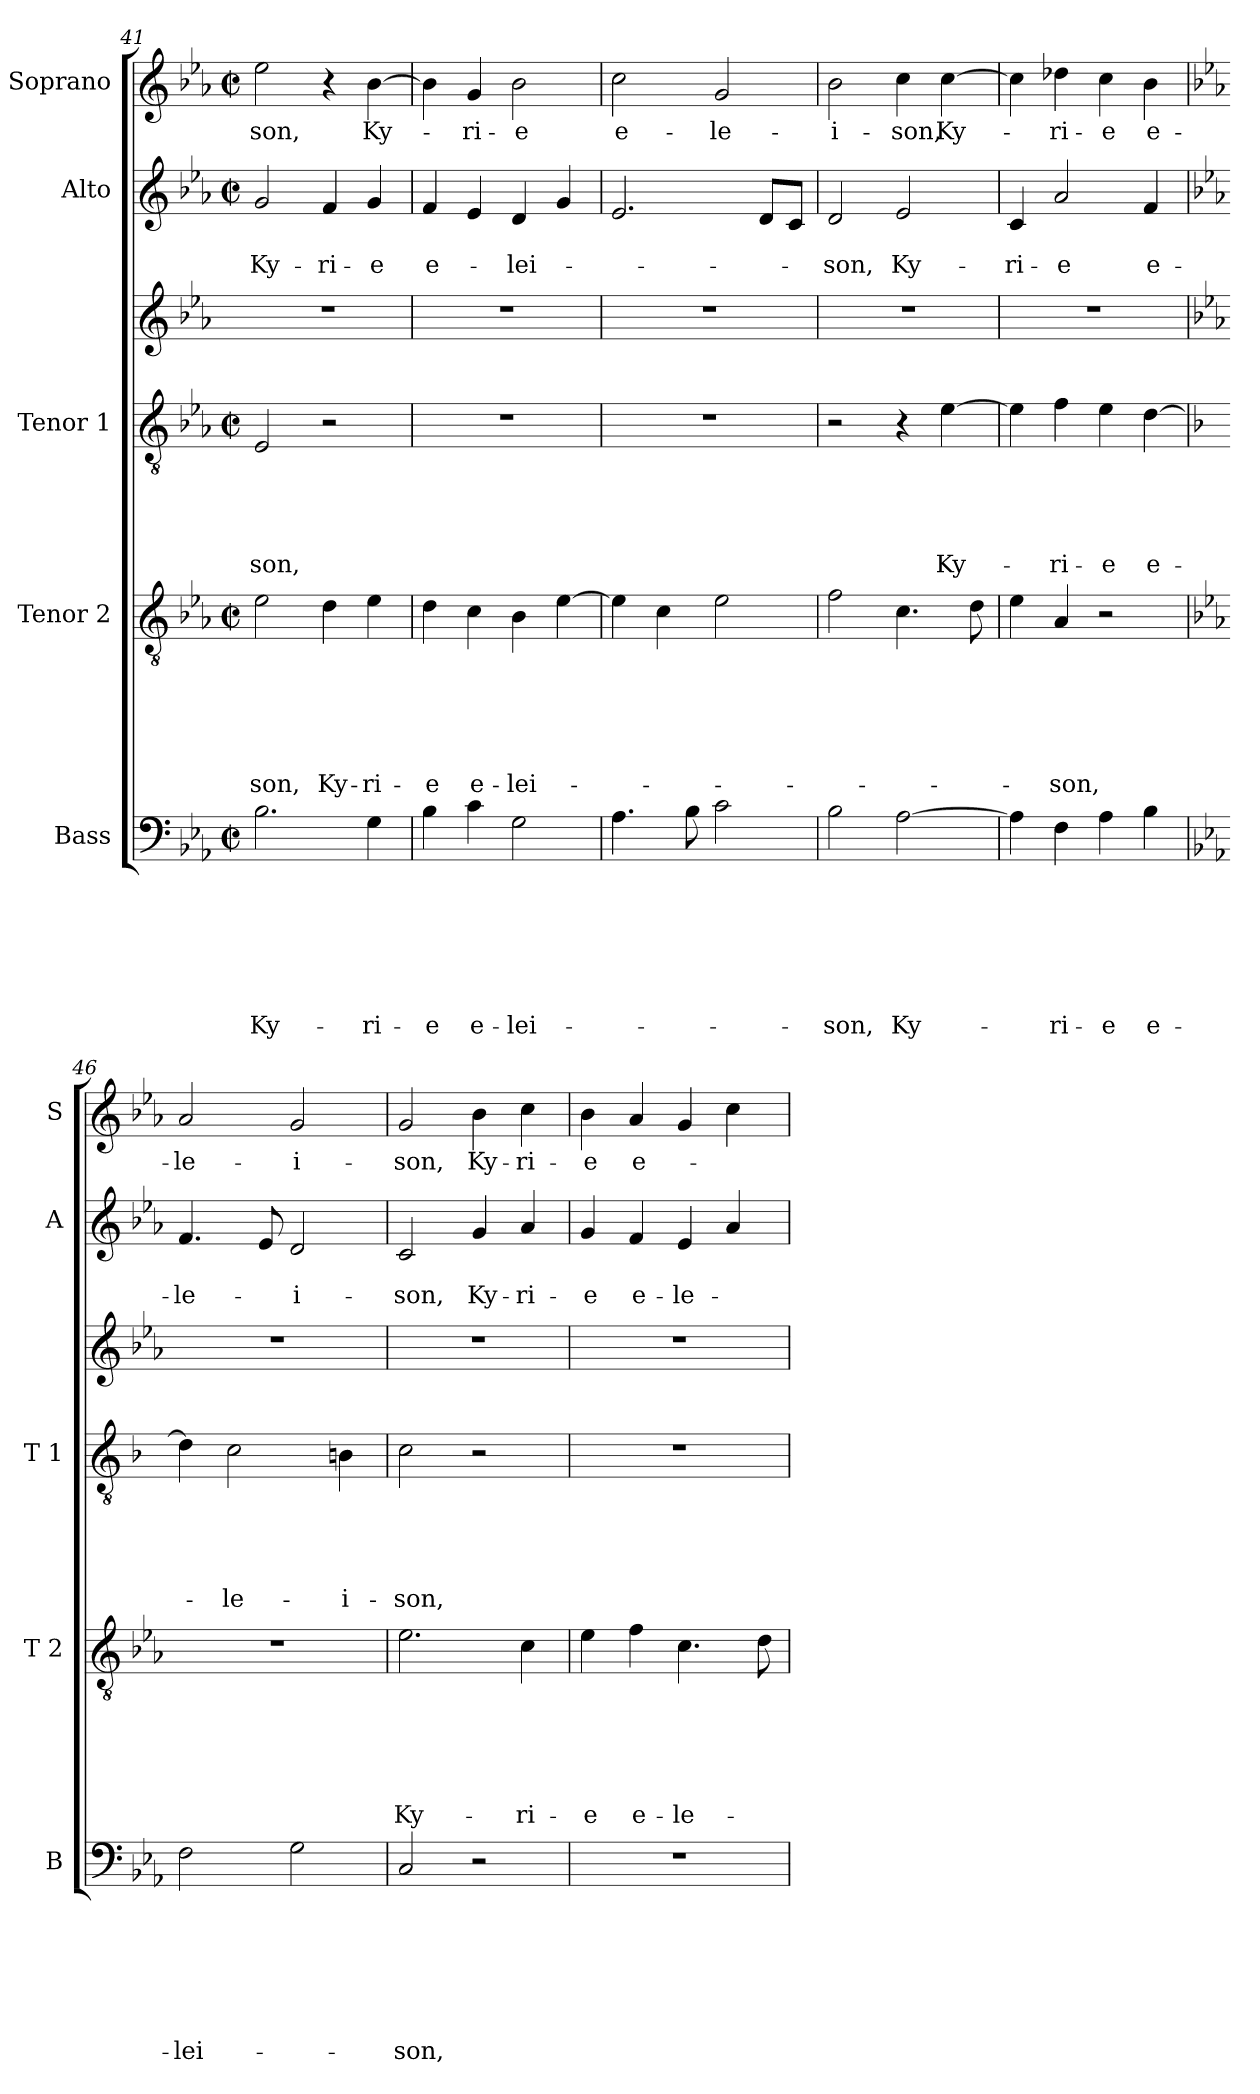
**kern	**text	**text	**text	**text	**text	**text	**text	**kern	**text	**text	**text	**text	**text	**text	**kern	**text	**text	**text	**text	**text	**kern	**kern	**text	**text	**kern	**text
*part6	*part6	*part6	*part6	*part6	*part6	*part6	*part6	*part5	*part5	*part5	*part5	*part5	*part5	*part5	*part4	*part4	*part4	*part4	*part4	*part4	*part3	*part2	*part2	*part2	*part1	*part1
*staff6	*staff6	*staff6	*staff6	*staff6	*staff6	*staff6	*staff6	*staff5	*staff5	*staff5	*staff5	*staff5	*staff5	*staff5	*staff4	*staff4	*staff4	*staff4	*staff4	*staff4	*staff3	*staff2	*staff2	*staff2	*staff1	*staff1
*I"Bass	*	*	*	*	*	*	*	*I"Tenor 2	*	*	*	*	*	*	*I"Tenor 1	*	*	*	*	*	*	*I"Alto	*	*	*I"Soprano	*
*I'B	*	*	*	*	*	*	*	*I'T 2	*	*	*	*	*	*	*I'T 1	*	*	*	*	*	*	*I'A	*	*	*I'S	*
*clefF4	*	*	*	*	*	*	*	*clefGv2	*	*	*	*	*	*	*clefGv2	*	*	*	*	*	*clefG2	*clefG2	*	*	*clefG2	*
*k[b-e-a-]	*	*	*	*	*	*	*	*k[b-e-a-]	*	*	*	*	*	*	*k[b-e-a-]	*	*	*	*	*	*k[b-e-a-]	*k[b-e-a-]	*	*	*k[b-e-a-]	*
*E-:	*	*	*	*	*	*	*	*E-:	*	*	*	*	*	*	*E-:	*	*	*	*	*	*E-:	*E-:	*	*	*E-:	*
*M2/2	*	*	*	*	*	*	*	*M2/2	*	*	*	*	*	*	*M2/2	*	*	*	*	*	*	*M2/2	*	*	*M2/2	*
*met(c|)	*	*	*	*	*	*	*	*met(c|)	*	*	*	*	*	*	*met(c|)	*	*	*	*	*	*	*met(c|)	*	*	*met(c|)	*
=41	=41	=41	=41	=41	=41	=41	=41	=41	=41	=41	=41	=41	=41	=41	=41	=41	=41	=41	=41	=41	=41	=41	=41	=41	=41	=41
!	!	!	!	!	!	!	!LO:LY:b	!	!	!	!	!	!	!LO:LY:b	!	!	!	!	!	!LO:LY:b	!	!	!	!LO:LY:b	!	!LO:LY:b
2.B-\	.	.	.	.	.	.	Ky-	2e-\	.	.	.	.	.	-son,	2E-/	.	.	.	.	-son,	1r	2g/	.	Ky-	2ee-\	-son,
!	!	!	!	!	!	!	!	!	!	!	!	!	!	!LO:LY:b	!	!	!	!	!	!	!	!	!	!LO:LY:b	!	!
.	.	.	.	.	.	.	.	4d\	.	.	.	.	.	Ky-	2r	.	.	.	.	.	.	4f/	.	-ri-	4r	.
!	!	!	!	!	!	!	!LO:LY:b	!	!	!	!	!	!	!LO:LY:b	!	!	!	!	!	!	!	!	!	!LO:LY:b	!	!LO:LY:b
4G\	.	.	.	.	.	.	-ri-	4e-\	.	.	.	.	.	-ri-	.	.	.	.	.	.	.	4g/	.	-e	[>4b-\	Ky-
=42	=42	=42	=42	=42	=42	=42	=42	=42	=42	=42	=42	=42	=42	=42	=42	=42	=42	=42	=42	=42	=42	=42	=42	=42	=42	=42
!	!	!	!	!	!	!	!LO:LY:b	!	!	!	!	!	!	!LO:LY:b	!	!	!	!	!	!	!	!	!	!LO:LY:b	!	!
4B-\	.	.	.	.	.	.	-e	4d\	.	.	.	.	.	-e	1r	.	.	.	.	.	1r	4f/	.	e-	4b-\]	.
!	!	!	!	!	!	!	!LO:LY:b	!	!	!	!	!	!	!LO:LY:b	!	!	!	!	!	!	!	!	!	!	!	!LO:LY:b
4c\	.	.	.	.	.	.	e-	4c\	.	.	.	.	.	e-	.	.	.	.	.	.	.	4e-/	.	.	4g/	-ri-
!	!	!	!	!	!	!	!LO:LY:b	!	!	!	!	!	!	!LO:LY:b	!	!	!	!	!	!	!	!	!	!LO:LY:b	!	!LO:LY:b
2G\	.	.	.	.	.	.	-lei-	4B-\	.	.	.	.	.	-lei-	.	.	.	.	.	.	.	4d/	.	-lei-	2b-\	-e
.	.	.	.	.	.	.	.	[<4e-\	.	.	.	.	.	.	.	.	.	.	.	.	.	4g/	.	.	.	.
!!LO:LB:g=z
=43	=43	=43	=43	=43	=43	=43	=43	=43	=43	=43	=43	=43	=43	=43	=43	=43	=43	=43	=43	=43	=43	=43	=43	=43	=43	=43
!	!	!	!	!	!	!	!	!	!	!	!	!	!	!	!	!	!	!	!	!	!	!	!	!	!	!LO:LY:b
4.A-\	.	.	.	.	.	.	.	4e-\]	.	.	.	.	.	.	1r	.	.	.	.	.	1r	2.e-/	.	.	2cc\	e-
.	.	.	.	.	.	.	.	4c\	.	.	.	.	.	.	.	.	.	.	.	.	.	.	.	.	.	.
8B-\	.	.	.	.	.	.	.	.	.	.	.	.	.	.	.	.	.	.	.	.	.	.	.	.	.	.
!	!	!	!	!	!	!	!	!	!	!	!	!	!	!	!	!	!	!	!	!	!	!	!	!	!	!LO:LY:b
2c\	.	.	.	.	.	.	.	2e-\	.	.	.	.	.	.	.	.	.	.	.	.	.	.	.	.	2g/	-le-
.	.	.	.	.	.	.	.	.	.	.	.	.	.	.	.	.	.	.	.	.	.	8d/L	.	.	.	.
.	.	.	.	.	.	.	.	.	.	.	.	.	.	.	.	.	.	.	.	.	.	8c/J	.	.	.	.
=44	=44	=44	=44	=44	=44	=44	=44	=44	=44	=44	=44	=44	=44	=44	=44	=44	=44	=44	=44	=44	=44	=44	=44	=44	=44	=44
!	!	!	!	!	!	!	!LO:LY:b	!	!	!	!	!	!	!	!	!	!	!	!	!	!	!	!	!LO:LY:b	!	!LO:LY:b
2B-\	.	.	.	.	.	.	-son,	2f\	.	.	.	.	.	.	2r	.	.	.	.	.	1r	2d/	.	-son,	2b-\	-i-
!	!	!	!	!	!	!	!LO:LY:b	!	!	!	!	!	!	!	!	!	!	!	!	!	!	!	!	!LO:LY:b	!	!LO:LY:b
[>2A-\	.	.	.	.	.	.	Ky-	4.c\	.	.	.	.	.	.	4r	.	.	.	.	.	.	2e-/	.	Ky-	4cc\	-son,
!	!	!	!	!	!	!	!	!	!	!	!	!	!	!	!	!	!	!	!	!LO:LY:b	!	!	!	!	!	!LO:LY:b
.	.	.	.	.	.	.	.	.	.	.	.	.	.	.	[>4e-\	.	.	.	.	Ky-	.	.	.	.	[>4cc\	Ky-
.	.	.	.	.	.	.	.	8d\	.	.	.	.	.	.	.	.	.	.	.	.	.	.	.	.	.	.
=45	=45	=45	=45	=45	=45	=45	=45	=45	=45	=45	=45	=45	=45	=45	=45	=45	=45	=45	=45	=45	=45	=45	=45	=45	=45	=45
!	!	!	!	!	!	!	!	!	!	!	!	!	!	!	!	!	!	!	!	!	!	!	!	!LO:LY:b	!	!
4A-\]	.	.	.	.	.	.	.	4e-\	.	.	.	.	.	.	4e-\]	.	.	.	.	.	1r	4c/	.	-ri-	4cc\]	.
!	!	!	!	!	!	!	!LO:LY:b	!	!	!	!	!	!	!LO:LY:b	!	!	!	!	!	!LO:LY:b	!	!	!	!LO:LY:b	!	!LO:LY:b
4F\	.	.	.	.	.	.	-ri-	4A-/	.	.	.	.	.	-son,	4f\	.	.	.	.	-ri-	.	2a-/	.	-e	4dd-X\	-ri-
!	!	!	!	!	!	!	!LO:LY:b	!	!	!	!	!	!	!	!	!	!	!	!	!LO:LY:b	!	!	!	!	!	!LO:LY:b
4A-\	.	.	.	.	.	.	-e	2r	.	.	.	.	.	.	4e-\	.	.	.	.	-e	.	.	.	.	4cc\	-e
!	!	!	!	!	!	!	!LO:LY:b	!	!	!	!	!	!	!	!	!	!	!	!	!LO:LY:b	!	!	!	!LO:LY:b	!	!LO:LY:b
4B-\	.	.	.	.	.	.	e-	.	.	.	.	.	.	.	[>4d\	.	.	.	.	e-	.	4f/	.	e-	4b-\	e-
=46	=46	=46	=46	=46	=46	=46	=46	=46	=46	=46	=46	=46	=46	=46	=46	=46	=46	=46	=46	=46	=46	=46	=46	=46	=46	=46
*	*	*	*	*	*	*	*	*	*	*	*	*	*	*	*k[b-]	*	*	*	*	*	*	*	*	*	*	*
*	*	*	*	*	*	*	*	*	*	*	*	*	*	*	*F:	*	*	*	*	*	*	*	*	*	*	*
!	!	!	!	!	!	!	!LO:LY:b	!	!	!	!	!	!	!	!	!	!	!	!	!	!	!	!	!LO:LY:b	!	!LO:LY:b
2F\	.	.	.	.	.	.	-lei-	1r	.	.	.	.	.	.	4d\]	.	.	.	.	.	1r	4.f/	.	-le-	2a-/	-le-
!	!	!	!	!	!	!	!	!	!	!	!	!	!	!	!	!	!	!	!	!LO:LY:b	!	!	!	!	!	!
.	.	.	.	.	.	.	.	.	.	.	.	.	.	.	2c\	.	.	.	.	-le-	.	.	.	.	.	.
.	.	.	.	.	.	.	.	.	.	.	.	.	.	.	.	.	.	.	.	.	.	8e-/	.	.	.	.
!	!	!	!	!	!	!	!	!	!	!	!	!	!	!	!	!	!	!	!	!	!	!	!	!LO:LY:b	!	!LO:LY:b
2G\	.	.	.	.	.	.	.	.	.	.	.	.	.	.	.	.	.	.	.	.	.	2d/	.	-i-	2g/	-i-
!	!	!	!	!	!	!	!	!	!	!	!	!	!	!	!	!	!	!	!	!LO:LY:b	!	!	!	!	!	!
.	.	.	.	.	.	.	.	.	.	.	.	.	.	.	4Bn\	.	.	.	.	-i-	.	.	.	.	.	.
=47	=47	=47	=47	=47	=47	=47	=47	=47	=47	=47	=47	=47	=47	=47	=47	=47	=47	=47	=47	=47	=47	=47	=47	=47	=47	=47
!	!	!	!	!	!	!	!LO:LY:b	!	!	!	!	!	!	!LO:LY:b	!	!	!	!	!	!LO:LY:b	!	!	!	!LO:LY:b	!	!LO:LY:b
2C/	.	.	.	.	.	.	-son,	2.e-\	.	.	.	.	.	Ky-	2c\	.	.	.	.	-son,	1r	2c/	.	-son,	2g/	-son,
!	!	!	!	!	!	!	!	!	!	!	!	!	!	!	!	!	!	!	!	!	!	!	!	!LO:LY:b	!	!LO:LY:b
2r	.	.	.	.	.	.	.	.	.	.	.	.	.	.	2r	.	.	.	.	.	.	4g/	.	Ky-	4b-\	Ky-
!	!	!	!	!	!	!	!	!	!	!	!	!	!	!LO:LY:b	!	!	!	!	!	!	!	!	!	!LO:LY:b	!	!LO:LY:b
.	.	.	.	.	.	.	.	4c\	.	.	.	.	.	-ri-	.	.	.	.	.	.	.	4a-/	.	-ri-	4cc\	-ri-
=48	=48	=48	=48	=48	=48	=48	=48	=48	=48	=48	=48	=48	=48	=48	=48	=48	=48	=48	=48	=48	=48	=48	=48	=48	=48	=48
!	!	!	!	!	!	!	!	!	!	!	!	!	!	!LO:LY:b	!	!	!	!	!	!	!	!	!	!LO:LY:b	!	!LO:LY:b
1r	.	.	.	.	.	.	.	4e-\	.	.	.	.	.	-e	1r	.	.	.	.	.	1r	4g/	.	-e	4b-\	-e
!	!	!	!	!	!	!	!	!	!	!	!	!	!	!LO:LY:b	!	!	!	!	!	!	!	!	!	!LO:LY:b	!	!LO:LY:b
.	.	.	.	.	.	.	.	4f\	.	.	.	.	.	e-	.	.	.	.	.	.	.	4f/	.	e-	4a-/	e-
!	!	!	!	!	!	!	!	!	!	!	!	!	!	!LO:LY:b	!	!	!	!	!	!	!	!	!	!LO:LY:b	!	!
.	.	.	.	.	.	.	.	4.c\	.	.	.	.	.	-le-	.	.	.	.	.	.	.	4e-/	.	-le-	4g/	.
.	.	.	.	.	.	.	.	.	.	.	.	.	.	.	.	.	.	.	.	.	.	4a-/	.	.	4cc\	.
.	.	.	.	.	.	.	.	8d\	.	.	.	.	.	.	.	.	.	.	.	.	.	.	.	.	.	.
=	=	=	=	=	=	=	=	=	=	=	=	=	=	=	=	=	=	=	=	=	=	=	=	=	=	=
*-	*-	*-	*-	*-	*-	*-	*-	*-	*-	*-	*-	*-	*-	*-	*-	*-	*-	*-	*-	*-	*-	*-	*-	*-	*-	*-
